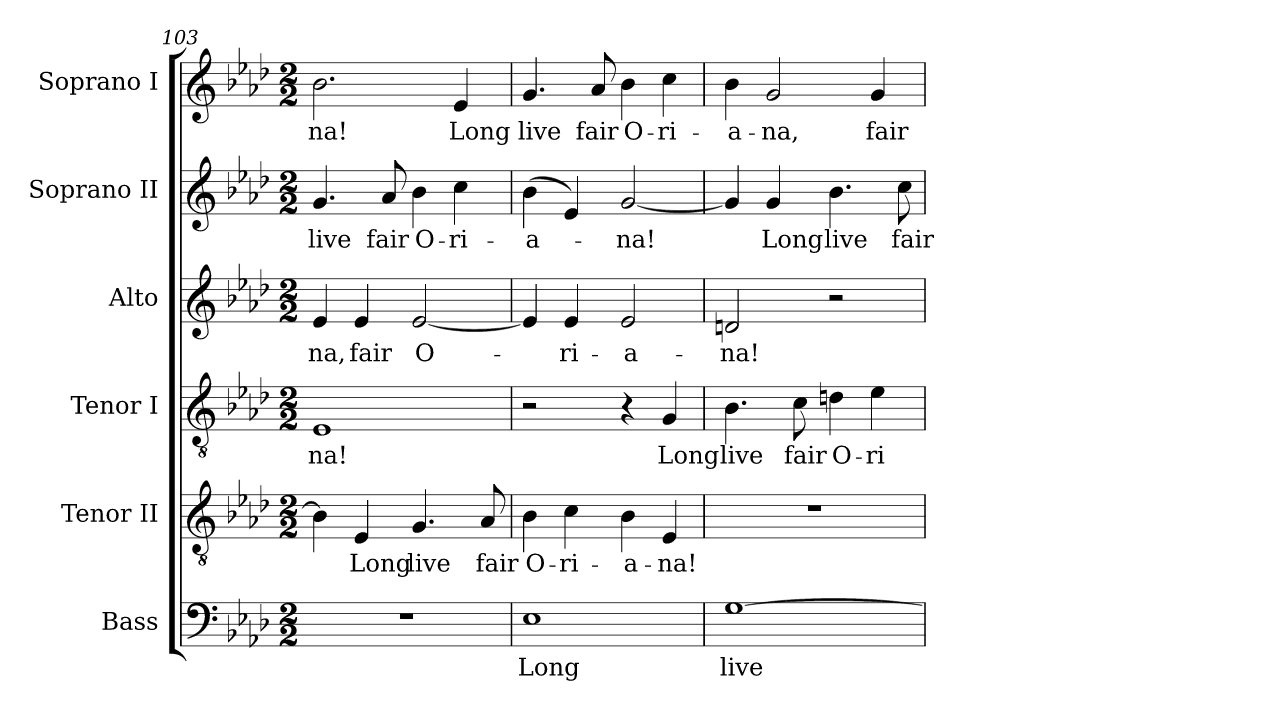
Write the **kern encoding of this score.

**kern	**text	**kern	**text	**kern	**text	**kern	**text	**kern	**text	**kern	**text
*part6	*part6	*part5	*part5	*part4	*part4	*part3	*part3	*part2	*part2	*part1	*part1
*staff6	*staff6	*staff5	*staff5	*staff4	*staff4	*staff3	*staff3	*staff2	*staff2	*staff1	*staff1
*I"Bass	*	*I"Tenor II	*	*I"Tenor I	*	*I"Alto	*	*I"Soprano II	*	*I"Soprano I	*
*I'B.	*	*I'T. II	*	*I'T. I	*	*I'A.	*	*I'S. II	*	*I'S. I	*
*clefF4	*	*clefGv2	*	*clefGv2	*	*clefG2	*	*clefG2	*	*clefG2	*
*	*	*ITrd7c12	*	*ITrd7c12	*	*	*	*	*	*	*
*k[b-e-a-d-]	*	*k[b-e-a-d-]	*	*k[b-e-a-d-]	*	*k[b-e-a-d-]	*	*k[b-e-a-d-]	*	*k[b-e-a-d-]	*
*A-:	*	*A-:	*	*A-:	*	*A-:	*	*A-:	*	*A-:	*
*M2/2	*	*M2/2	*	*M2/2	*	*M2/2	*	*M2/2	*	*M2/2	*
=103	=103	=103	=103	=103	=103	=103	=103	=103	=103	=103	=103
!	!	!	!	!	!LO:LY:b:color=#000000	!	!	!	!	!	!
!	!	!	!	!	!	!	!LO:LY:b:color=#000000	!	!	!	!
!	!	!	!	!	!	!	!	!	!LO:LY:b:color=#000000	!	!
!	!	!	!	!	!	!	!	!	!	!	!LO:LY:b:color=#000000
1r	.	4BB-i\]	.	1EE-i	-na!	4e-i/	-na,	4.gi/	live	2.b-i\	-na!
!	!	!	!LO:LY:b:color=#000000	!	!	!	!	!	!	!	!
!	!	!	!	!	!	!	!LO:LY:b:color=#000000	!	!	!	!
.	.	4EE-i/	Long	.	.	4e-i/	fair	.	.	.	.
!	!	!	!	!	!	!	!	!	!LO:LY:b:color=#000000	!	!
.	.	.	.	.	.	.	.	8a-i/	fair	.	.
!	!	!	!LO:LY:b:color=#000000	!	!	!	!	!	!	!	!
!	!	!	!	!	!	!	!LO:LY:b:color=#000000	!	!	!	!
!	!	!	!	!	!	!	!	!	!LO:LY:b:color=#000000	!	!
.	.	4.GGi/	live	.	.	[<2e-i/	O-	4b-i\	O-	.	.
!	!	!	!	!	!	!	!	!	!LO:LY:b:color=#000000	!	!
!	!	!	!	!	!	!	!	!	!	!	!LO:LY:b:color=#000000
.	.	.	.	.	.	.	.	4cci\	-ri-	4e-i/	Long
!	!	!	!LO:LY:b:color=#000000	!	!	!	!	!	!	!	!
.	.	8AA-i/	fair	.	.	.	.	.	.	.	.
=104	=104	=104	=104	=104	=104	=104	=104	=104	=104	=104	=104
!	!LO:LY:b:color=#000000	!	!	!	!	!	!	!	!	!	!
!	!	!	!LO:LY:b:color=#000000	!	!	!	!	!	!	!	!
!	!	!	!	!	!	!	!	!	!LO:LY:b:color=#000000	!	!
!	!	!	!	!	!	!	!	!	!	!	!LO:LY:b:color=#000000
1E-i	Long	4BB-i\	O-	2r	.	4e-i/]	.	(4b-i\	-a-	4.gi/	live
!	!	!	!LO:LY:b:color=#000000	!	!	!	!	!	!	!	!
!	!	!	!	!	!	!	!LO:LY:b:color=#000000	!	!	!	!
.	.	4Ci\	-ri-	.	.	4e-i/	-ri-	4e-i/)	.	.	.
!	!	!	!	!	!	!	!	!	!	!	!LO:LY:b:color=#000000
.	.	.	.	.	.	.	.	.	.	8a-i/	fair
!	!	!	!LO:LY:b:color=#000000	!	!	!	!	!	!	!	!
!	!	!	!	!	!	!	!LO:LY:b:color=#000000	!	!	!	!
!	!	!	!	!	!	!	!	!	!LO:LY:b:color=#000000	!	!
!	!	!	!	!	!	!	!	!	!	!	!LO:LY:b:color=#000000
.	.	4BB-i\	-a-	4r	.	2e-i/	-a-	[<2gi/	-na!	4b-i\	O-
!	!	!	!LO:LY:b:color=#000000	!	!	!	!	!	!	!	!
!	!	!	!	!	!LO:LY:b:color=#000000	!	!	!	!	!	!
!	!	!	!	!	!	!	!	!	!	!	!LO:LY:b:color=#000000
.	.	4EE-i/	-na!	4GGi/	Long	.	.	.	.	4cci\	-ri-
=105	=105	=105	=105	=105	=105	=105	=105	=105	=105	=105	=105
!	!LO:LY:b:color=#000000	!	!	!	!	!	!	!	!	!	!
!	!	!	!	!	!LO:LY:b:color=#000000	!	!	!	!	!	!
!	!	!	!	!	!	!	!LO:LY:b:color=#000000	!	!	!	!
*	*	*	*	*	*	*^	*	*	*	*	*
!	!	!	!	!	!	!	!	!	!	!	!	!LO:LY:b:color=#000000
[>1Gi	live	1r	.	4.BB-i\	live	2dni/	4..ryy	-na!	4gi/]	.	4b-i\	-a-
!	!	!	!	!	!	!	!	!	!	!LO:LY:b:color=#000000	!	!
!	!	!	!	!	!	!	!	!	!	!	!	!LO:LY:b:color=#000000
.	.	.	.	.	.	.	.	.	4gi/	Long	2gi/	-na,
!	!	!	!	!	!LO:LY:b:color=#000000	!	!	!	!	!	!	!
.	.	.	.	8Ci\	fair	.	.	.	.	.	.	.
.	.	.	.	.	.	.	16ryy	.	.	.	.	.
!	!	!	!	!	!LO:LY:b:color=#000000	!	!	!	!	!	!	!
!	!	!	!	!	!	!	!	!	!	!LO:LY:b:color=#000000	!	!
.	.	.	.	4Dni\	O-	2r	2ryy	.	4.b-i\	live	.	.
!	!	!	!	!	!LO:LY:b:color=#000000	!	!	!	!	!	!	!
!	!	!	!	!	!	!	!	!	!	!	!	!LO:LY:b:color=#000000
.	.	.	.	4E-i\	-ri-	.	.	.	.	.	4gi/	fair
!	!	!	!	!	!	!	!	!	!	!LO:LY:b:color=#000000	!	!
.	.	.	.	.	.	.	.	.	8cci\	fair	.	.
*	*	*	*	*	*	*v	*v	*	*	*	*	*
=	=	=	=	=	=	=	=	=	=	=	=
*-	*-	*-	*-	*-	*-	*-	*-	*-	*-	*-	*-
